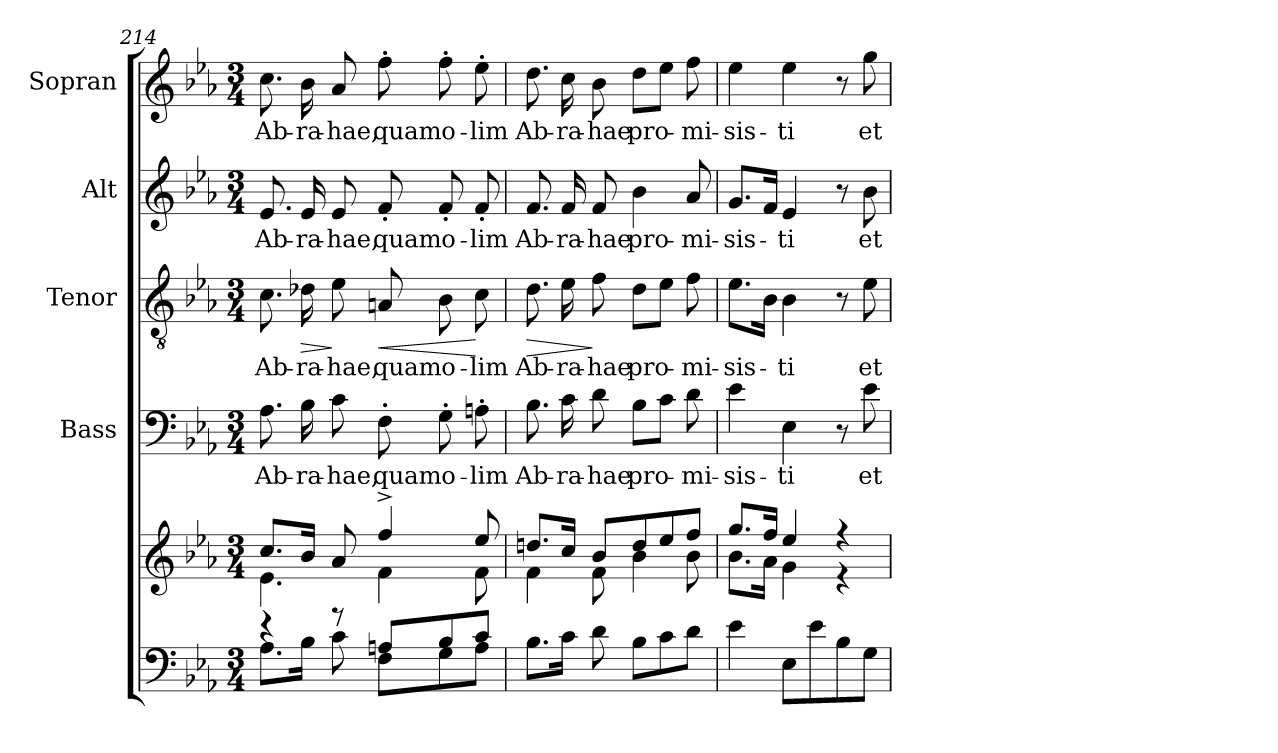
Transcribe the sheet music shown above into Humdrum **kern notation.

**kern	**kern	**kern	**text	**kern	**text	**dynam	**kern	**text	**kern	**text
*part5	*part5	*part4	*part4	*part3	*part3	*part3	*part2	*part2	*part1	*part1
*staff6	*staff5	*staff4	*staff4	*staff3	*staff3	*staff3	*staff2	*staff2	*staff1	*staff1
*	*	*I"Bass	*	*I"Tenor	*	*	*I"Alt	*	*I"Sopran	*
*	*	*I'B.	*	*I'T.	*	*	*I'A.	*	*I'S.	*
!!LO:PB:g=z
*clefF4	*clefG2	*clefF4	*	*clefGv2	*	*	*clefG2	*	*clefG2	*
*k[b-e-a-]	*k[b-e-a-]	*k[b-e-a-]	*	*k[b-e-a-]	*	*	*k[b-e-a-]	*	*k[b-e-a-]	*
*E-:	*E-:	*E-:	*	*E-:	*	*	*E-:	*	*E-:	*
*M3/4	*M3/4	*M3/4	*	*M3/4	*	*	*M3/4	*	*M3/4	*
=214	=214	=214	=214	=214	=214	=214	=214	=214	=214	=214
*^	*^	*	*	*	*	*	*	*	*	*
!	!	!	!	!	!LO:LY:b	!	!LO:LY:b	!	!	!LO:LY:b	!	!LO:LY:b
4re	8.A-\L	8.cc/L	4.e-\	8.A-\	Ab-	8.c\	Ab-	.	8.e-/	Ab-	8.cc\	Ab-
!	!	!	!	!	!LO:LY:b	!	!LO:LY:b	!LO:HP:b	!	!LO:LY:b	!	!LO:LY:b
.	16B-\Jk	16b-/Jk	.	16B-\	-ra-	16d-X\	-ra-	>	16e-/	-ra-	16b-\	-ra-
!	!	!	!	!	!LO:LY:b	!	!LO:LY:b	!	!	!LO:LY:b	!	!LO:LY:b
8rf	8c\	8a-/	.	8c\	-hae,	8e-\	-hae,	]	8e-/	-hae,	8a-/	-hae,
!	!	!	!	!	!LO:LY:b	!	!LO:LY:b	!LO:HP:b	!	!LO:LY:b	!	!LO:LY:b
8An/L	8F\L	4ff^>/	4f\	8F'>\	quam	8An/	quam	<	8f'</	quam	8ff'>\	quam
!	!	!	!	!	!LO:LY:b	!	!LO:LY:b	!	!	!LO:LY:b	!	!LO:LY:b
8B-!/	8G\	.	.	8G'>\	o-	8B-\	o-	.	8f'</	o-	8ff'>\	o-
!	!	!	!	!	!LO:LY:b	!	!LO:LY:b	!	!	!LO:LY:b	!	!LO:LY:b
8c!/J	8A\J	8ee-/	8f\	8An'>\	-lim	8c\	-lim	[	8f'</	-lim	8ee-'>\	-lim
=215	=215	=215	=215	=215	=215	=215	=215	=215	=215	=215	=215	=215
!	!	!	!	!	!LO:LY:b	!	!LO:LY:b	!LO:HP:b	!	!LO:LY:b	!	!LO:LY:b
*v	*v	*	*	*	*	*	*	*	*	*	*	*
8.B-\L	8.ddn/L	4f\	8.B-\	Ab-	8.d\	Ab-	>	8.f/	Ab-	8.dd\	Ab-
!	!	!	!	!LO:LY:b	!	!LO:LY:b	!	!	!LO:LY:b	!	!LO:LY:b
16c\Jk	16cc/Jk	.	16c\	-ra-	16e-\	-ra-	.	16f/	-ra-	16cc\	-ra-
!	!	!	!	!LO:LY:b	!	!LO:LY:b	!	!	!LO:LY:b	!	!LO:LY:b
8d\	8b-/L	8f\	8d\	-hae	8f\	-hae	]	8f/	-hae	8b-\	-hae
!	!	!	!	!LO:LY:b	!	!LO:LY:b	!	!	!LO:LY:b	!	!LO:LY:b
8B-\L	8dd/	4b-\	8B-\L	pro-	8d\L	pro-	.	4b-\	pro-	8dd\L	pro-
8c\	8ee-/	.	8c\J	.	8e-\J	.	.	.	.	8ee-\J	.
!	!	!	!	!LO:LY:b	!	!LO:LY:b	!	!	!LO:LY:b	!	!LO:LY:b
8d\J	8ff/J	8b-\	8d\	-mi-	8f\	-mi-	.	8a-/	-mi-	8ff\	-mi-
=216	=216	=216	=216	=216	=216	=216	=216	=216	=216	=216	=216
!	!	!	!	!LO:LY:b	!	!LO:LY:b	!	!	!LO:LY:b	!	!LO:LY:b
4e-\	8.gg/L	8.b-\L	4e-\	-sis-	8.e-\L	-sis-	.	8.g/L	-sis-	4ee-\	-sis-
.	16ff/Jk	16a-\Jk	.	.	16B-\Jk	.	.	16f/Jk	.	.	.
!	!	!	!	!LO:LY:b	!	!LO:LY:b	!	!	!LO:LY:b	!	!LO:LY:b
8E-\L	4ee-/	4g\	4E-\	-ti	4B-\	-ti	.	4e-/	-ti	4ee-\	-ti
8e-\	.	.	.	.	.	.	.	.	.	.	.
8B-\	4r	4r	8r	.	8r	.	.	8r	.	8r	.
!	!	!	!	!LO:LY:b	!	!LO:LY:b	!	!	!LO:LY:b	!	!LO:LY:b
8G\J	.	.	8e-\	et	8e-\	et	.	8b-\	et	8gg\	et
*	*v	*v	*	*	*	*	*	*	*	*	*
=	=	=	=	=	=	=	=	=	=	=
*-	*-	*-	*-	*-	*-	*-	*-	*-	*-	*-
